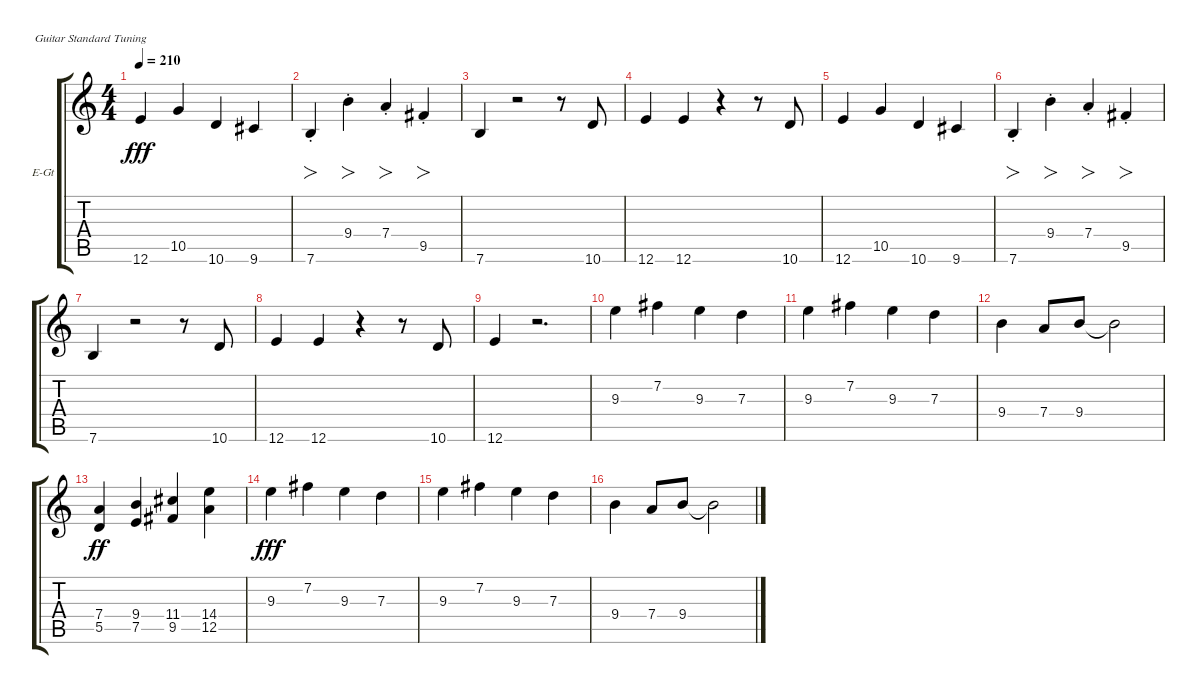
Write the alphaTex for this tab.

\defaultSystemsLayout 4
\bracketExtendMode groupsimilarinstruments
\firstSystemTrackNameOrientation horizontal
\otherSystemsTrackNameOrientation horizontal
\track ("Cook" "E-Gt") {instrument electricguitarclean}
\staff {score tabs}
\tuning (E4 B3 G3 D3 A2 E2)
\ts (4 4)
\tempo 210
\clef g2
\ks c
12.6.4{dy fff} 10.5.4 10.6.4 9.6.4 |
7.6{st}.4{fo} 9.4{st}.4{fo} 7.4{st}.4{fo} 9.5{st}.4{fo} |
7.6.4 r.2 r.8 10.6.8 |
12.6.4 12.6.4 r.4 r.8 10.6.8 |
12.6.4 10.5.4 10.6.4 9.6.4 |
7.6{st}.4{fo} 9.4{st}.4{fo} 7.4{st}.4{fo} 9.5{st}.4{fo} |
7.6.4 r.2 r.8 10.6.8 |
12.6.4 12.6.4 r.4 r.8 10.6.8 |
12.6.4 r.2{d} |
9.3.4 7.2.4 9.3.4 7.3.4 |
9.3.4 7.2.4 9.3.4 7.3.4 |
9.4.4 7.4.8 9.4.8 9.4{t}.2 |
(5.5 7.4).4{dy ff} (7.5 9.4).4 (9.5 11.4).4 (12.5 14.4).4 |
9.3.4{dy fff} 7.2.4 9.3.4 7.3.4 |
9.3.4 7.2.4 9.3.4 7.3.4 |
9.4.4 7.4.8 9.4.8 9.4{t}.2
